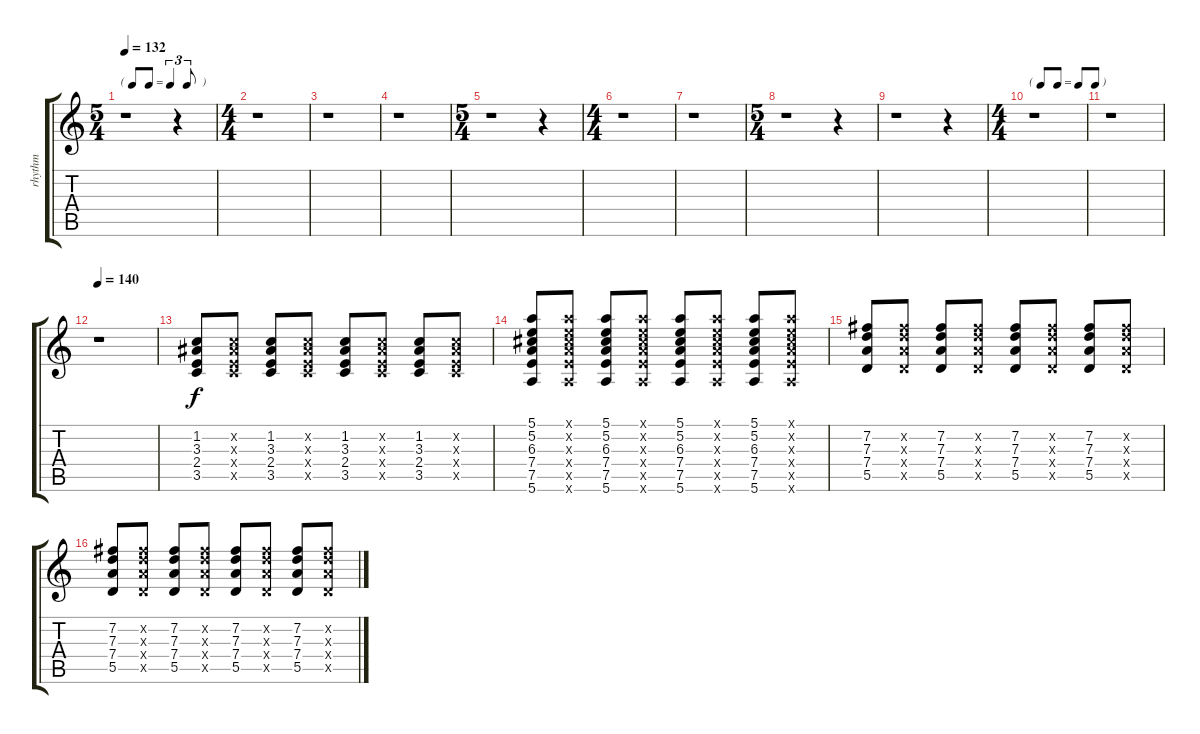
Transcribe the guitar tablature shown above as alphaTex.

\track ("rhythm" "rhythm") {instrument acousticguitarnylon}
\staff {score tabs}
\tuning (E4 B3 G3 D3 A2 E2) {hide}
\ts (5 4)
\tf triplet8th
\tempo 132
\clef g2
\ks c
r.1{dy f instrument acousticguitarnylon} r.4 |
\ts (4 4)
r.1 |
r.1 |
r.1 |
\ts (5 4)
r.1 r.4 |
\ts (4 4)
r.1 |
r.1 |
\ts (5 4)
r.1 r.4 |
r.1 r.4 |
\ts (4 4)
\tf none
r.1 |
r.1 |
\tempo 140
r.1 |
(1.2 3.3 2.4 3.5).8 (1.2{x} 3.3{x} 2.4{x} 3.5{x}).8 (1.2 3.3 2.4 3.5).8 (1.2{x} 3.3{x} 2.4{x} 3.5{x}).8 (1.2 3.3 2.4 3.5).8 (1.2{x} 3.3{x} 2.4{x} 3.5{x}).8 (1.2 3.3 2.4 3.5).8 (1.2{x} 3.3{x} 2.4{x} 3.5{x}).8 |
(5.1 5.2 6.3 7.4 7.5 5.6).8 (5.1{x} 5.2{x} 6.3{x} 7.4{x} 7.5{x} 5.6{x}).8 (5.1 5.2 6.3 7.4 7.5 5.6).8 (5.1{x} 5.2{x} 6.3{x} 7.4{x} 7.5{x} 5.6{x}).8 (5.1 5.2 6.3 7.4 7.5 5.6).8 (5.1{x} 5.2{x} 6.3{x} 7.4{x} 7.5{x} 5.6{x}).8 (5.1 5.2 6.3 7.4 7.5 5.6).8 (5.1{x} 5.2{x} 6.3{x} 7.4{x} 7.5{x} 5.6{x}).8 |
(7.2 7.3 7.4 5.5).8 (7.2{x} 7.3{x} 7.4{x} 5.5{x}).8 (7.2 7.3 7.4 5.5).8 (7.2{x} 7.3{x} 7.4{x} 5.5{x}).8 (7.2 7.3 7.4 5.5).8 (7.2{x} 7.3{x} 7.4{x} 5.5{x}).8 (7.2 7.3 7.4 5.5).8 (7.2{x} 7.3{x} 7.4{x} 5.5{x}).8 |
(7.2 7.3 7.4 5.5).8 (7.2{x} 7.3{x} 7.4{x} 5.5{x}).8 (7.2 7.3 7.4 5.5).8 (7.2{x} 7.3{x} 7.4{x} 5.5{x}).8 (7.2 7.3 7.4 5.5).8 (7.2{x} 7.3{x} 7.4{x} 5.5{x}).8 (7.2 7.3 7.4 5.5).8 (7.2{x} 7.3{x} 7.4{x} 5.5{x}).8
